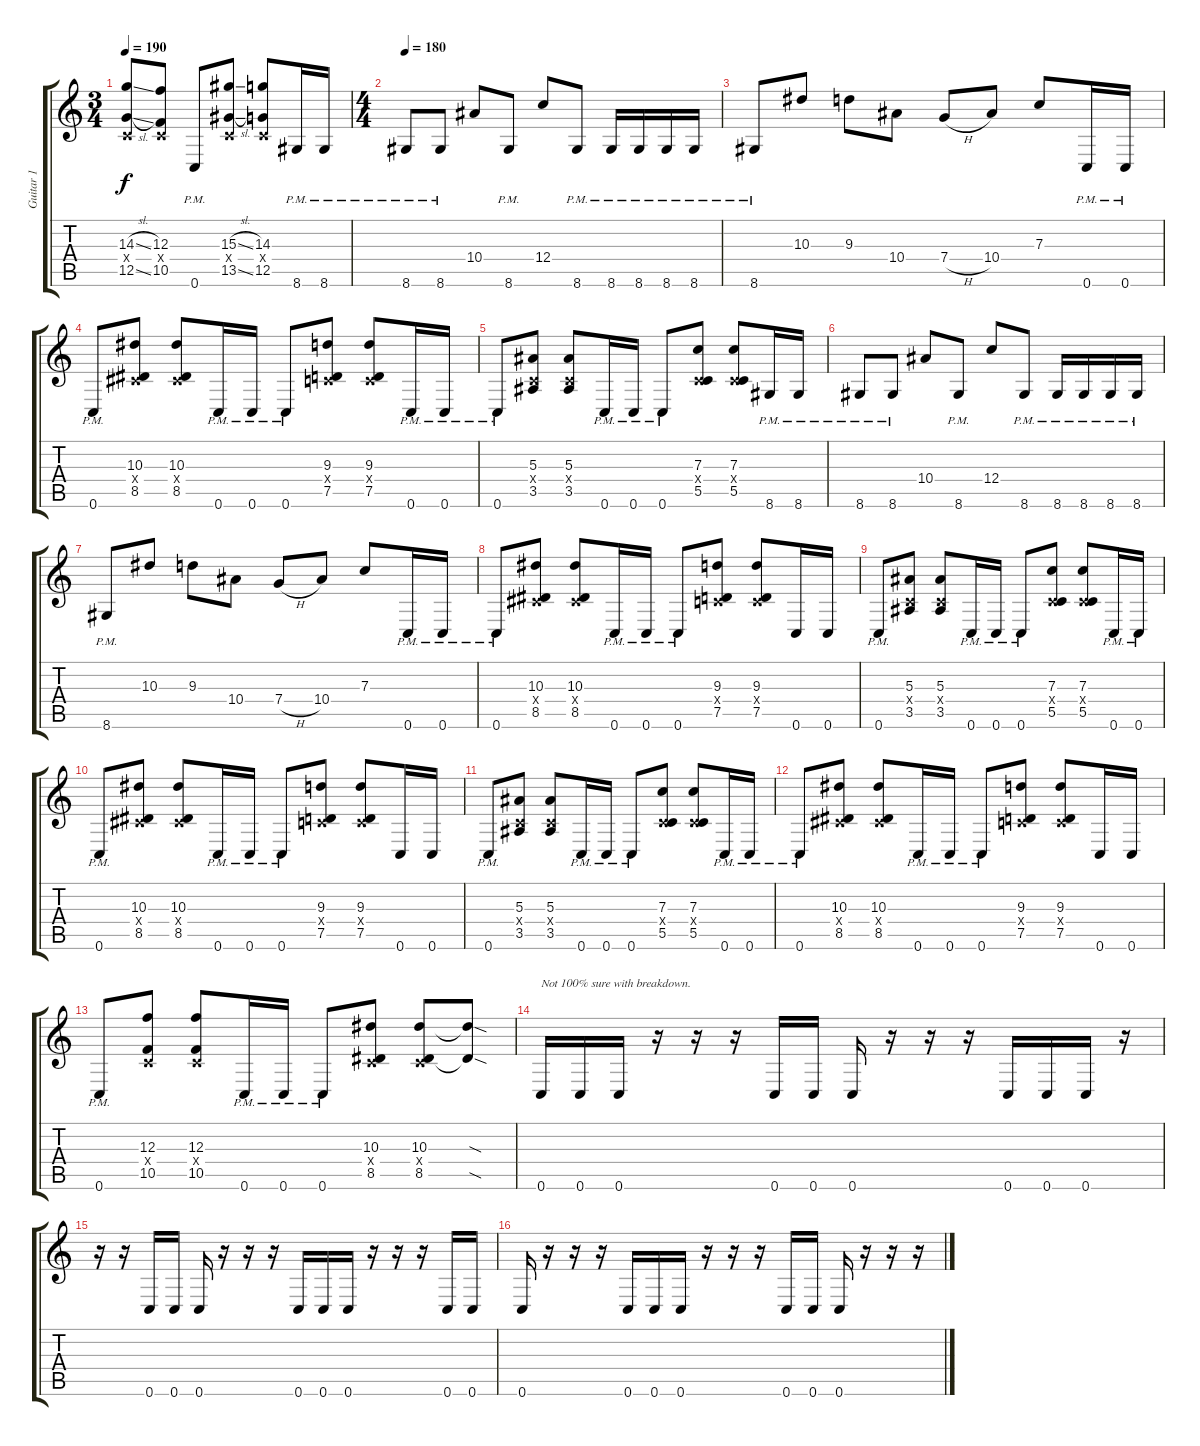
\track ("Guitar 1" "Guitar 1") {instrument distortionguitar}
\staff {score tabs}
\tuning (D4 A3 F3 C3 G2 C2) {hide}
\ts (3 4)
\tempo 190
\clef g2
\ks c
(14.3{sl} 0.4{x} 12.5{sl}).8{dy f} (12.3 0.4{x} 10.5).8 0.6{pm}.8 (15.3{sl} 0.4{x} 13.5{sl}).8 (14.3 0.4{x} 12.5).8 8.6{pm}.16 8.6{pm}.16 |
\ts (4 4)
\tempo 180
8.6{pm}.8 8.6{pm}.8 10.4.8 8.6{pm}.8 12.4.8 8.6{pm}.8 8.6{pm}.16 8.6{pm}.16 8.6{pm}.16 8.6{pm}.16 |
8.6{pm}.8 10.3.8 9.3.8 10.4.8 7.4{h}.8 10.4.8 7.3.8 0.6{pm}.16 0.6{pm}.16 |
0.6{pm}.8 (10.3 1.4{x} 8.5).8 (10.3 1.4{x} 8.5).8 0.6{pm}.16 0.6{pm}.16 0.6{pm}.8 (9.3 0.4{x} 7.5).8 (9.3 0.4{x} 7.5).8 0.6{pm}.16 0.6{pm}.16 |
0.6{pm}.8 (5.3 0.4{x} 3.5).8 (5.3 0.4{x} 3.5).8 0.6{pm}.16 0.6{pm}.16 0.6{pm}.8 (7.3 0.4{x} 5.5).8 (7.3 0.4{x} 5.5).8 8.6{pm}.16 8.6{pm}.16 |
8.6{pm}.8 8.6{pm}.8 10.4.8 8.6{pm}.8 12.4.8 8.6{pm}.8 8.6{pm}.16 8.6{pm}.16 8.6{pm}.16 8.6{pm}.16 |
8.6{pm}.8 10.3.8 9.3.8 10.4.8 7.4{h}.8 10.4.8 7.3.8 0.6{pm}.16 0.6{pm}.16 |
0.6{pm}.8 (10.3 1.4{x} 8.5).8 (10.3 1.4{x} 8.5).8 0.6{pm}.16 0.6{pm}.16 0.6{pm}.8 (9.3 0.4{x} 7.5).8 (9.3 0.4{x} 7.5).8 0.6.16 0.6.16 |
0.6{pm}.8 (5.3 0.4{x} 3.5).8 (5.3 0.4{x} 3.5).8 0.6{pm}.16 0.6{pm}.16 0.6{pm}.8 (7.3 0.4{x} 5.5).8 (7.3 0.4{x} 5.5).8 0.6{pm}.16 0.6{pm}.16 |
0.6{pm}.8 (10.3 1.4{x} 8.5).8 (10.3 1.4{x} 8.5).8 0.6{pm}.16 0.6{pm}.16 0.6{pm}.8 (9.3 0.4{x} 7.5).8 (9.3 0.4{x} 7.5).8 0.6.16 0.6.16 |
0.6{pm}.8 (5.3 0.4{x} 3.5).8 (5.3 0.4{x} 3.5).8 0.6{pm}.16 0.6{pm}.16 0.6{pm}.8 (7.3 0.4{x} 5.5).8 (7.3 0.4{x} 5.5).8 0.6{pm}.16 0.6{pm}.16 |
0.6{pm}.8 (10.3 1.4{x} 8.5).8 (10.3 1.4{x} 8.5).8 0.6{pm}.16 0.6{pm}.16 0.6{pm}.8 (9.3 0.4{x} 7.5).8 (9.3 0.4{x} 7.5).8 0.6.16 0.6.16 |
0.6{pm}.8 (12.3 0.4{x} 10.5).8 (12.3 0.4{x} 10.5).8 0.6{pm}.16 0.6{pm}.16 0.6{pm}.8 (10.3 0.4{x} 8.5).8 (10.3 0.4{x} 8.5).8 (10.3{sod t} 8.5{sod t}).8 |
0.6.16{txt "Not 100% sure with breakdown."} 0.6.16 0.6.16 r.16 r.16 r.16 0.6.16 0.6.16 0.6.16 r.16 r.16 r.16 0.6.16 0.6.16 0.6.16 r.16 |
r.16 r.16 0.6.16 0.6.16 0.6.16 r.16 r.16 r.16 0.6.16 0.6.16 0.6.16 r.16 r.16 r.16 0.6.16 0.6.16 |
0.6.16 r.16 r.16 r.16 0.6.16 0.6.16 0.6.16 r.16 r.16 r.16 0.6.16 0.6.16 0.6.16 r.16 r.16 r.16
